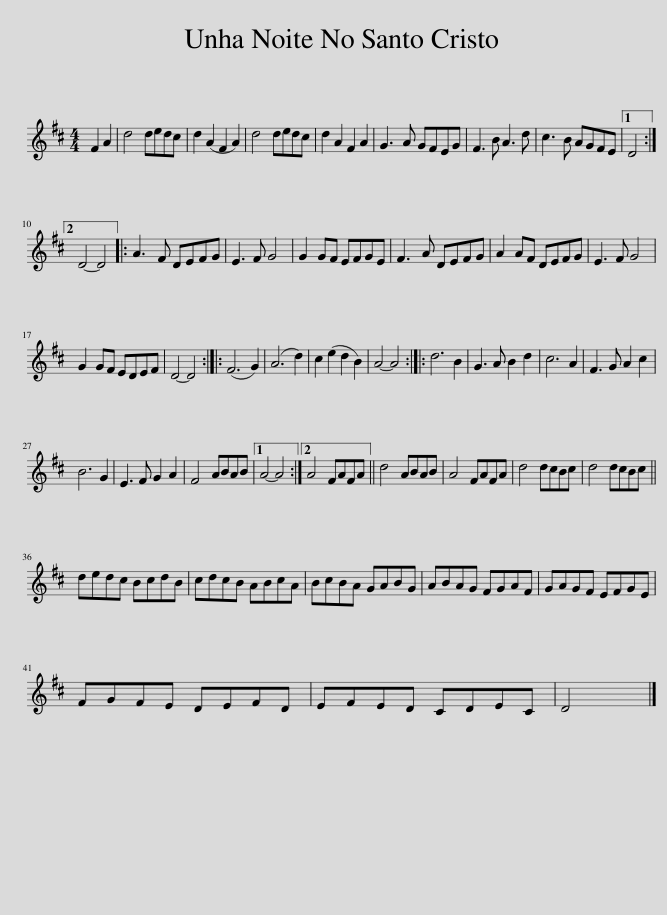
X:1
L:1/8
M:4/4
I:linebreak $
K:D
V:1 treble
V:1
 F2 A2 | d4 dedc | d2 (A2 F2 A2) | d4 dedc | d2 A2 F2 A2 | %5
 G3 A GFEG | F3 B A3 d | c3 B AGFE |1 D4 :|2$ D4- D4 |: %10
 A3 F DEFG | E3 F G4 | G2 GF EFGE | F3 A DEFG | A2 AF DEFG | %15
 E3 F G4 |$ G2 GF EDEF | D4- D4 :: (F6 G2) | (A6 d2) | %20
 c2 (e2 d2 B2) | A4- A4 :: d6 B2 | G3 A B2 d2 | c6 A2 | %25
 F3 G A2 c2 |$ B6 G2 | E3 F G2 A2 | F4 ABAB |1 A4- A4 :|2 %30
 A4 FAFA || d4 ABAB | A4 FAFA | d4 dcBc | d4 dcBc ||$ %35
 dedc BcdB | cdcB ABcA | BcBA GABG | ABAG FGAF | GAGF EFGE |$ %40
 FGFE DEFD | EFED CDEC | D4 |] %43
